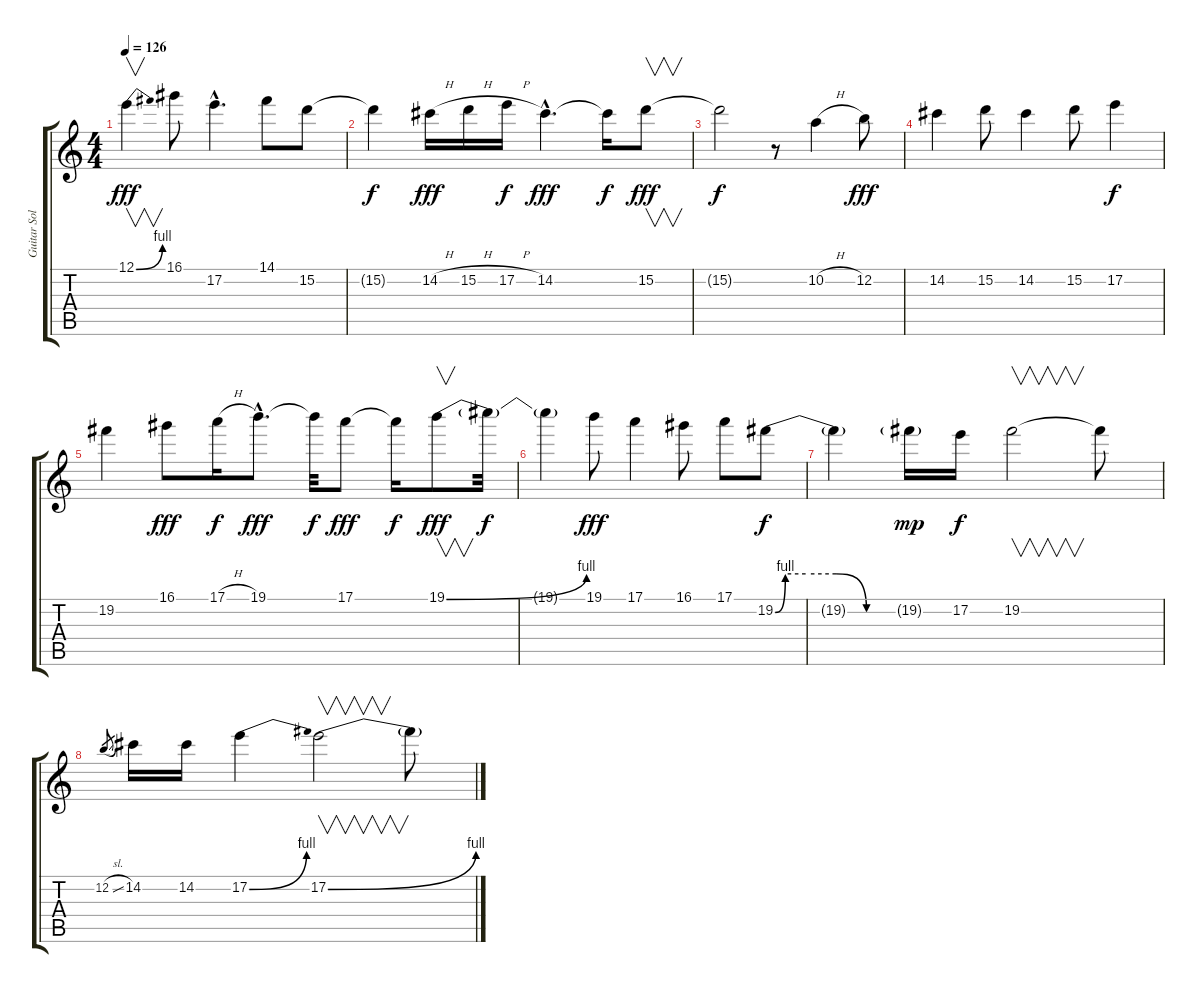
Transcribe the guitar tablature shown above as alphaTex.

\track ("Guitar Solo" "Guitar Sol") {instrument distortionguitar}
\staff {score tabs}
\tuning (E4 B3 G3 D3 A2 E2) {hide}
\ts (4 4)
\tempo 126
\clef g2
\ks c
12.1{be (bend 0 0 60 4)}.4{v dy fff} 16.1.8 17.2{hac}.4{d} 14.1.8 15.2.8 |
15.2{t}.4{dy f} 14.2{h}.16{dy fff} 15.2{h}.16 17.2{h}.16{dy f} 14.2{hac}.4{d dy fff} 14.2{t}.16{dy f} 15.2.8{v dy fff} |
15.2{t}.2{dy f} r.8 10.2{h}.4 12.2.8{dy fff} |
14.2.4 15.2.8 14.2.4 15.2.8 17.2.4{dy f} |
19.2.4 16.1.8{dy fff} 17.1{h}.16{dy f} 19.1{hac}.8{d dy fff} 19.1{t}.32{dy f} 17.1.8{dy fff} 17.1{t}.16{dy f} 19.1{be (bend 0 0 60 4)}.8{v dy fff} 19.1{t}.32{dy f} |
19.1{t}.4 19.1.8{dy fff} 17.1.4 16.1.8 17.1.8 19.2{be (custom 0 0 5 4 15 4 30 4 45 0 60 0)}.8{dy f} |
19.2{t}.4 19.2{g}.16{dy mp} 17.2.16{dy f} 19.2.2{v} 19.2{t}.8 |
12.2{sl}.8{gr} 14.2.16 14.2.16 17.2{be (bend 0 0 60 4)}.4 17.2{be (bend 0 0 60 4)}.2{v} 17.2{t}.8
